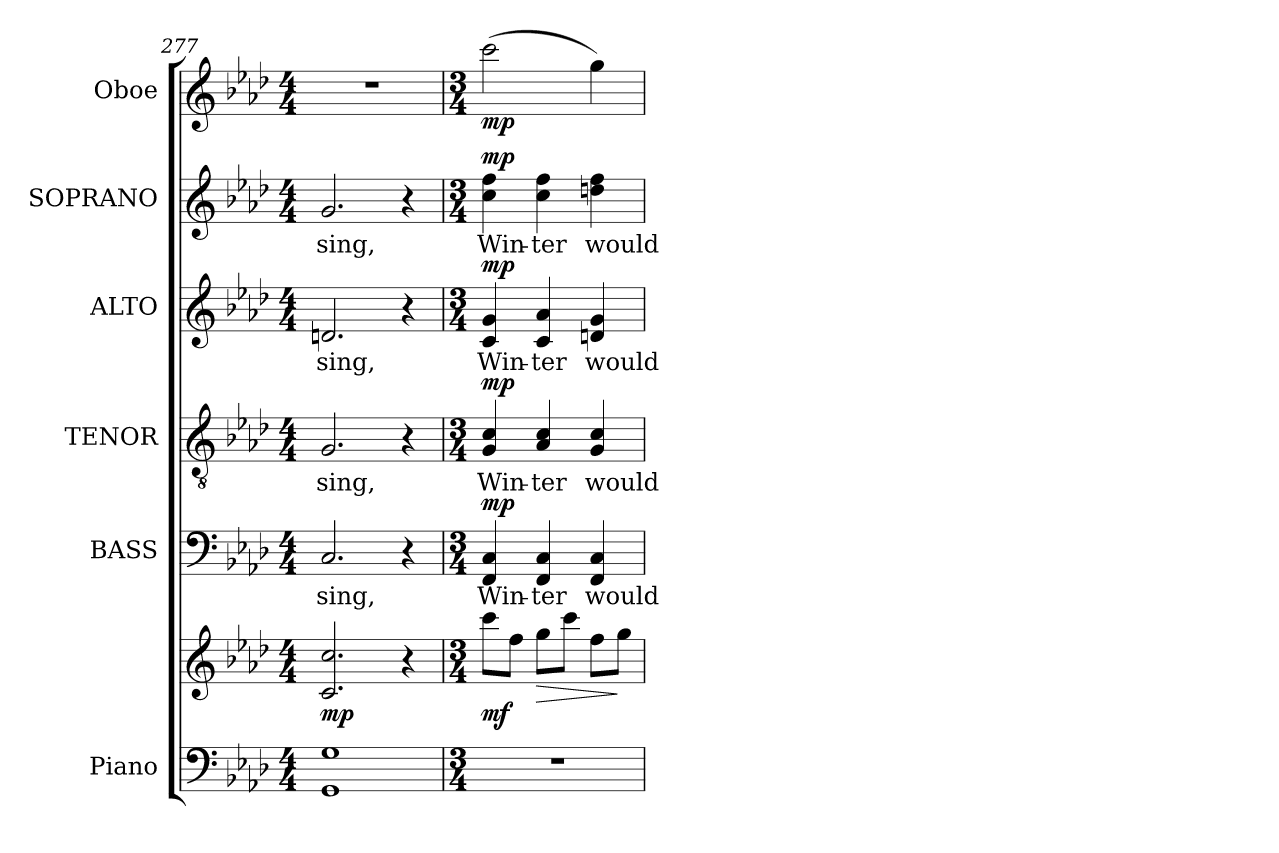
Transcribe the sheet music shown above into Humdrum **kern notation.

**kern	**kern	**dynam	**kern	**text	**dynam	**kern	**text	**dynam	**kern	**text	**dynam	**kern	**text	**dynam	**kern	**dynam
*part6	*part6	*part6	*part5	*part5	*part5	*part4	*part4	*part4	*part3	*part3	*part3	*part2	*part2	*part2	*part1	*part1
*staff7	*staff6	*staff6/7	*staff5	*staff5	*staff5	*staff4	*staff4	*staff4	*staff3	*staff3	*staff3	*staff2	*staff2	*staff2	*staff1	*staff1
*I"Piano	*	*	*I"BASS	*	*	*I"TENOR	*	*	*I"ALTO	*	*	*I"SOPRANO	*	*	*I"Oboe	*
*I'Pno.	*	*	*I'B.	*	*	*I'T.	*	*	*I'A.	*	*	*I'S.	*	*	*I'Ob.	*
*clefF4	*clefG2	*	*clefF4	*	*	*clefGv2	*	*	*clefG2	*	*	*clefG2	*	*	*clefG2	*
*	*	*	*	*	*	*ITrd7c12	*	*	*	*	*	*	*	*	*	*
*k[b-e-a-d-]	*k[b-e-a-d-]	*	*k[b-e-a-d-]	*	*	*k[b-e-a-d-]	*	*	*k[b-e-a-d-]	*	*	*k[b-e-a-d-]	*	*	*k[b-e-a-d-]	*
*A-:	*A-:	*	*A-:	*	*	*A-:	*	*	*A-:	*	*	*A-:	*	*	*A-:	*
*M4/4	*M4/4	*	*M4/4	*	*	*M4/4	*	*	*M4/4	*	*	*M4/4	*	*	*M4/4	*
=277	=277	=277	=277	=277	=277	=277	=277	=277	=277	=277	=277	=277	=277	=277	=277	=277
!	!	!	!	!LO:LY:b:color=#000000	!	!	!	!	!	!	!	!	!	!	!	!
!	!	!	!	!	!	!	!LO:LY:b:color=#000000	!	!	!	!	!	!	!	!	!
!	!	!	!	!	!	!	!	!	!	!LO:LY:b:color=#000000	!	!	!	!	!	!
!	!	!	!	!	!	!	!	!	!	!	!	!	!LO:LY:b:color=#000000	!	!	!
1GGi 1Gi	2.ci/ 2.cci	mp	2.Ci/	sing,	.	2.GGi/	sing,	.	2.dni/	sing,	.	2.gi/	sing,	.	1r	.
.	4r	.	4r	.	.	4r	.	.	4r	.	.	4r	.	.	.	.
=278	=278	=278	=278	=278	=278	=278	=278	=278	=278	=278	=278	=278	=278	=278	=278	=278
*M3/4	*M3/4	*	*M3/4	*	*	*M3/4	*	*	*M3/4	*	*	*M3/4	*	*	*M3/4	*
!LO:N:vis=1	!	!	!	!	!	!	!	!	!	!	!	!	!	!	!	!
!	!	!	!	!LO:LY:b:color=#000000	!	!	!	!	!	!	!	!	!	!	!	!
!	!	!	!	!	!	!	!LO:LY:b:color=#000000	!	!	!	!	!	!	!	!	!
!	!	!	!	!	!	!	!	!	!	!LO:LY:b:color=#000000	!	!	!	!	!	!
!	!	!	!	!	!	!	!	!	!	!	!	!	!LO:LY:b:color=#000000	!	!	!
2.r	8ccci\L	mf	4FFi/ 4Ci	Win-	mp	4GGi/ 4Ci	Win-	mp	4ci/ 4gi	Win-	mp	4cci\ 4ffi	Win-	mp	(2ccci\	mp
.	8ffi\J	.	.	.	.	.	.	.	.	.	.	.	.	.	.	.
!	!	!LO:HP:b	!	!	!	!	!	!	!	!	!	!	!	!	!	!
!	!	!	!	!LO:LY:b:color=#000000	!	!	!	!	!	!	!	!	!	!	!	!
!	!	!	!	!	!	!	!LO:LY:b:color=#000000	!	!	!	!	!	!	!	!	!
!	!	!	!	!	!	!	!	!	!	!LO:LY:b:color=#000000	!	!	!	!	!	!
!	!	!	!	!	!	!	!	!	!	!	!	!	!LO:LY:b:color=#000000	!	!	!
.	8ggi\L	>	4FFi/ 4Ci	-ter	.	4AA-i/ 4Ci	-ter	.	4ci/ 4a-i	-ter	.	4cci\ 4ffi	-ter	.	.	.
.	8ccci\J	.	.	.	.	.	.	.	.	.	.	.	.	.	.	.
!	!	!	!	!LO:LY:b:color=#000000	!	!	!	!	!	!	!	!	!	!	!	!
!	!	!	!	!	!	!	!LO:LY:b:color=#000000	!	!	!	!	!	!	!	!	!
!	!	!	!	!	!	!	!	!	!	!LO:LY:b:color=#000000	!	!	!	!	!	!
!	!	!	!	!	!	!	!	!	!	!	!	!	!LO:LY:b:color=#000000	!	!	!
.	8ffi\L	.	4FFi/ 4Ci	would	.	4GGi/ 4Ci	would	.	4dni/ 4gi	would	.	4ddni\ 4ffi	would	.	4ggi\)	.
.	8ggi\J	]	.	.	.	.	.	.	.	.	.	.	.	.	.	.
=	=	=	=	=	=	=	=	=	=	=	=	=	=	=	=	=
*-	*-	*-	*-	*-	*-	*-	*-	*-	*-	*-	*-	*-	*-	*-	*-	*-
